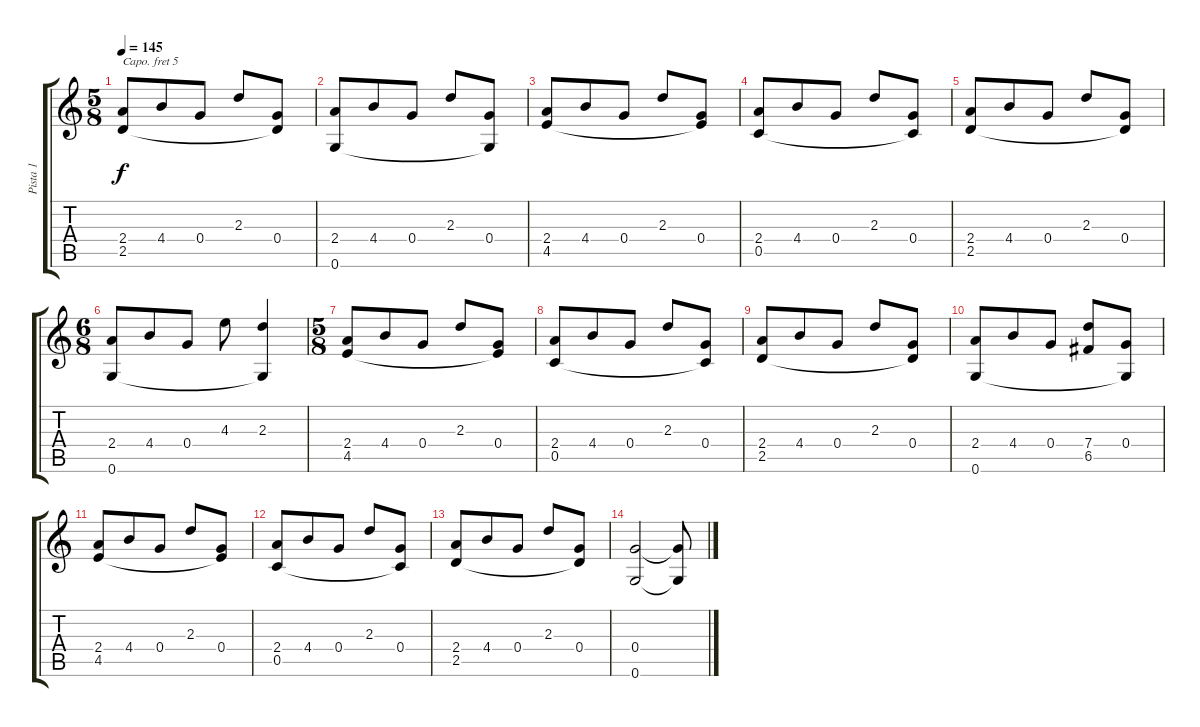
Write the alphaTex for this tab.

\track ("Pista 1" "Pista 1") {instrument acousticguitarnylon}
\staff {score tabs}
\capo 5
\tuning (E4 B3 G3 D3 G2 D2) {hide}
\ts (5 8)
\tempo 145
\clef g2
\ks c
(2.4 2.5).8{dy f} 4.4.8 0.4.8 2.3.8 (0.4 2.5{t}).8 |
(2.4 0.6).8 4.4.8 0.4.8 2.3.8 (0.4 0.6{t}).8 |
(2.4 4.5).8 4.4.8 0.4.8 2.3.8 (0.4 4.5{t}).8 |
(2.4 0.5).8 4.4.8 0.4.8 2.3.8 (0.4 0.5{t}).8 |
(2.4 2.5).8 4.4.8 0.4.8 2.3.8 (0.4 2.5{t}).8 |
\ts (6 8)
(2.4 0.6).8 4.4.8 0.4.8 4.3.8 (2.3 0.6{t}).4 |
\ts (5 8)
(2.4 4.5).8 4.4.8 0.4.8 2.3.8 (0.4 4.5{t}).8 |
(2.4 0.5).8 4.4.8 0.4.8 2.3.8 (0.4 0.5{t}).8 |
(2.4 2.5).8 4.4.8 0.4.8 2.3.8 (0.4 2.5{t}).8 |
(2.4 0.6).8 4.4.8 0.4.8 (7.4 6.5).8 (0.4 0.6{t}).8 |
(2.4 4.5).8 4.4.8 0.4.8 2.3.8 (0.4 4.5{t}).8 |
(2.4 0.5).8 4.4.8 0.4.8 2.3.8 (0.4 0.5{t}).8 |
(2.4 2.5).8 4.4.8 0.4.8 2.3.8 (0.4 2.5{t}).8 |
(0.4 0.6).2 (0.4{t} 0.6{t}).8
